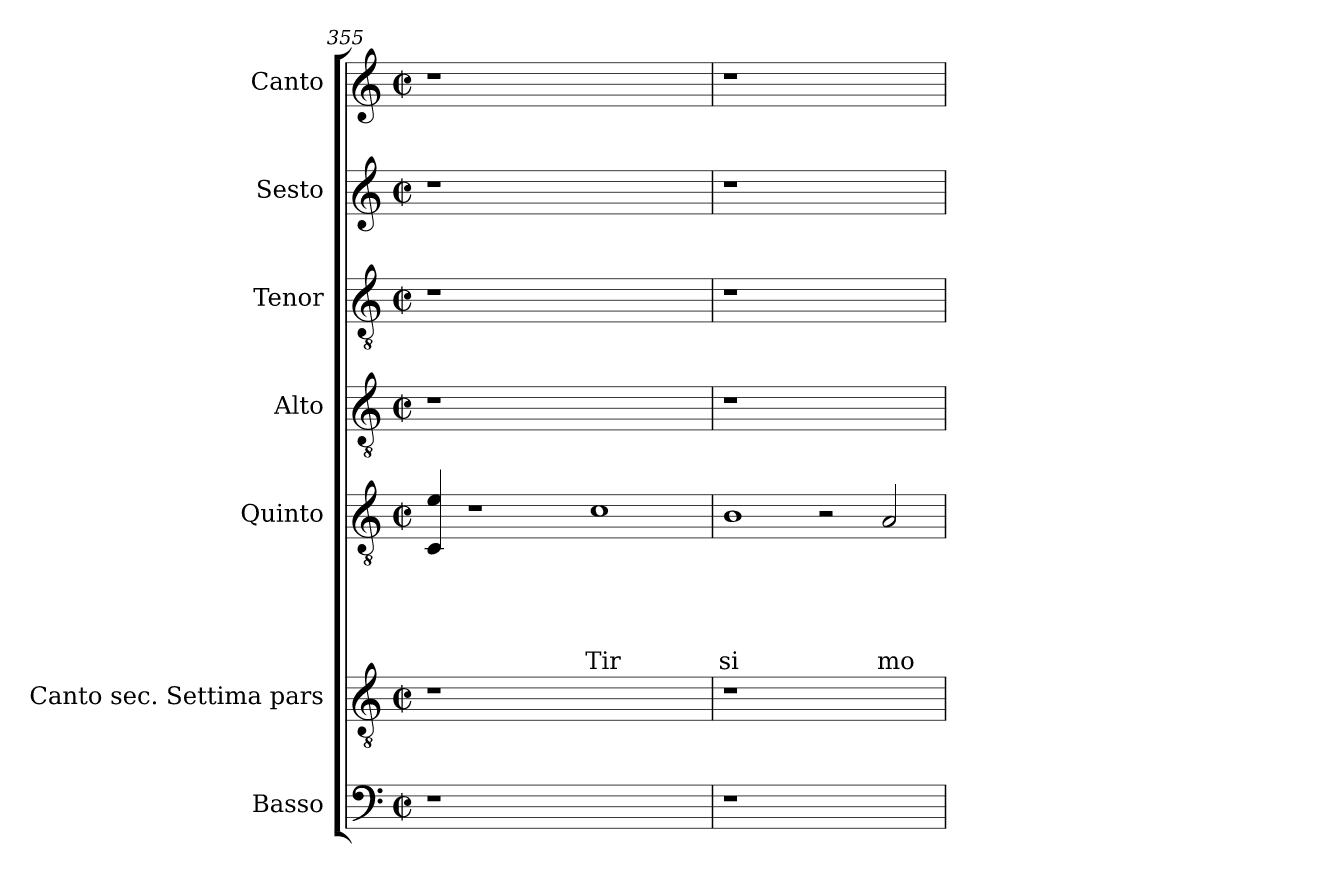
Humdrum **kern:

**kern	**kern	**kern	**text	**text	**text	**text	**text	**kern	**kern	**kern	**kern
*part7	*part6	*part5	*part5	*part5	*part5	*part5	*part5	*part4	*part3	*part2	*part1
*staff7	*staff6	*staff5	*staff5	*staff5	*staff5	*staff5	*staff5	*staff4	*staff3	*staff2	*staff1
*I"Basso	*I"Canto sec. Settima pars	*I"Quinto	*	*	*	*	*	*I"Alto	*I"Tenor	*I"Sesto	*I"Canto
*	*	*I'Quinto	*	*	*	*	*	*I'Alto	*I'Tenor	*I'Sesto	*I'Canto
!!LO:PB:g=z
*clefF4	*clefGv2	*clefGv2	*	*	*	*	*	*clefGv2	*clefGv2	*clefG2	*clefG2
*k[]	*k[]	*k[]	*	*	*	*	*	*k[]	*k[]	*k[]	*k[]
*C:	*C:	*C:	*	*	*	*	*	*C:	*C:	*C:	*C:
*M2/2	*M2/2	*M2/2	*	*	*	*	*	*M2/2	*M2/2	*M2/2	*M2/2
*met(c|)	*met(c|)	*met(c|)	*	*	*	*	*	*met(c|)	*met(c|)	*met(c|)	*met(c|)
=355	=355	=355	=355	=355	=355	=355	=355	=355	=355	=355	=355
1r	1r	4C/ 4e/	.	.	.	.	.	1r	1r	1r	1r
.	.	1r	.	.	.	.	.	.	.	.	.
1ryy	1ryy	.	.	.	.	.	.	1ryy	1ryy	1ryy	1ryy
!	!	!	!	!	!	!	!LO:LY:b	!	!	!	!
.	.	1c	.	.	.	.	Tir	.	.	.	.
4ryy	4ryy	.	.	.	.	.	.	4ryy	4ryy	4ryy	4ryy
=356	=356	=356	=356	=356	=356	=356	=356	=356	=356	=356	=356
!	!	!	!	!	!	!	!LO:LY:b	!	!	!	!
1r	1r	1B	.	.	.	.	si	1r	1r	1r	1r
1ryy	1ryy	2r	.	.	.	.	.	1ryy	1ryy	1ryy	1ryy
!	!	!	!	!	!	!	!LO:LY:b	!	!	!	!
.	.	2A/	.	.	.	.	mo	.	.	.	.
=	=	=	=	=	=	=	=	=	=	=	=
*-	*-	*-	*-	*-	*-	*-	*-	*-	*-	*-	*-
